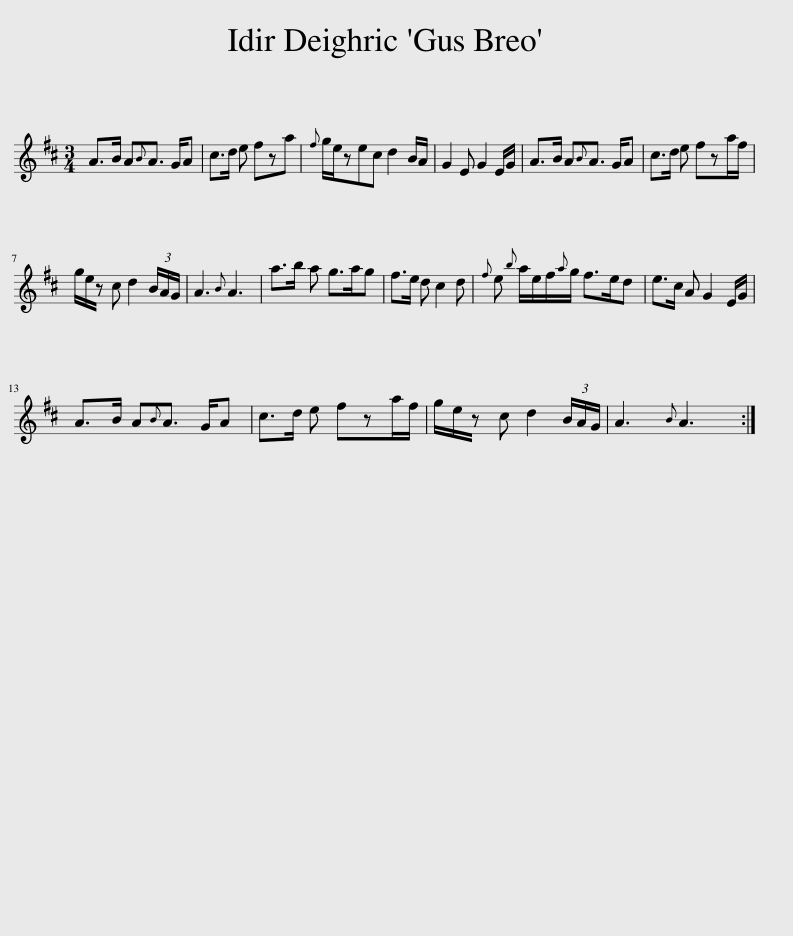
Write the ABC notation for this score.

X:1
L:1/8
M:3/4
I:linebreak $
K:D
V:1 treble
V:1
 A>B A{B}A3/2 G/A | c>d e fza |{f} g/e/zec d2 B/A/ | G2 E G2 E/G/ | A>B A{B}A3/2 G/A | %5
 c>d e fza/f/ |$ g/e/ z c d2 (3B/A/G/ | A3{B} A3 | a>b a g>ag | f>e d c2 d | %10
{f} e{b} a/e/f/{a}g/ f>ed | e>c A G2 E/G/ |$ A>B A{B}A3/2 G/A | c>d e fza/f/ | g/e/ z c d2 (3B/A/G/ | %15
 A3{B} A3 :| %16
